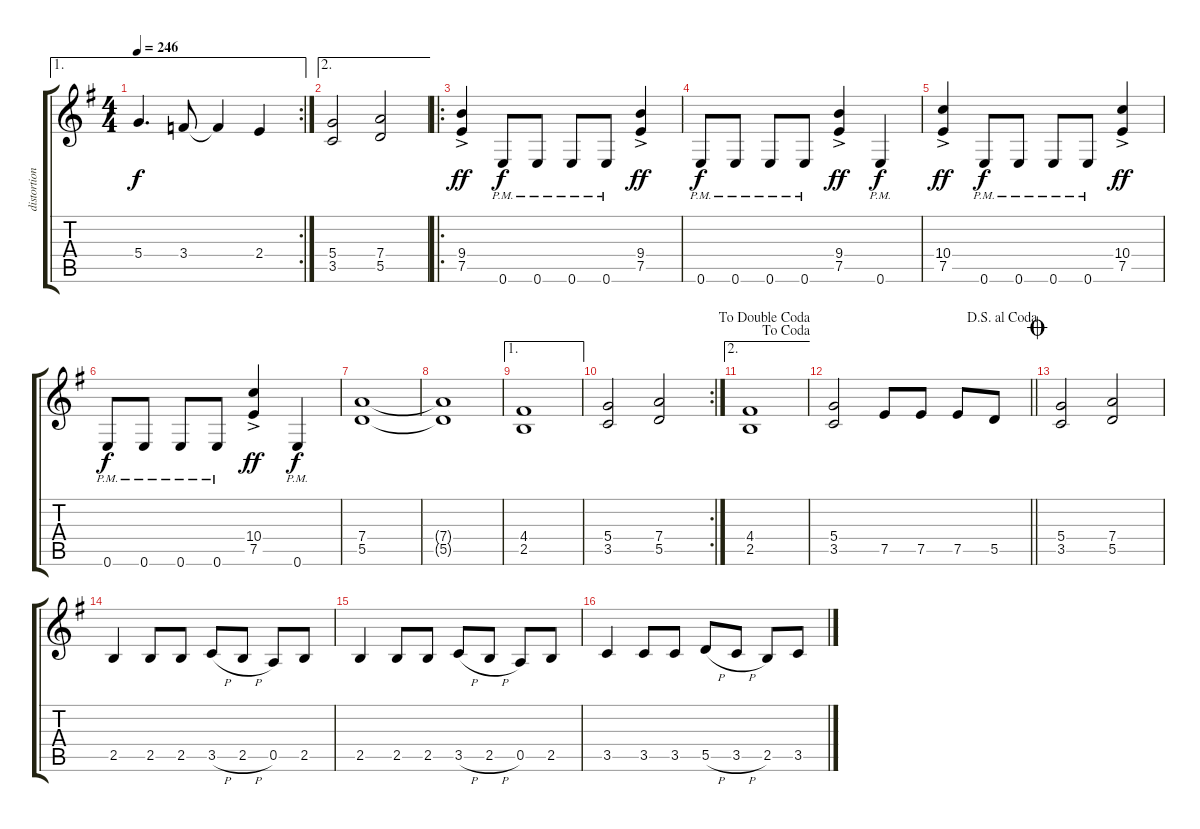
\track ("distortion guitar" "distortion") {instrument distortionguitar}
\staff {score tabs}
\tuning (E4 B3 G3 D3 A2 E2) {hide}
\ae 1
\rc 2
\ts (4 4)
\tempo 246
\clef g2
\ks g
5.4.4{d dy f} 3.4.8 3.4{t}.4 2.4.4 |
\ae 2
(5.4 3.5).2 (7.4 5.5).2 |
\ro
(9.4{ac} 7.5{ac}).4{dy ff} 0.6{pm}.8{dy f} 0.6{pm}.8 0.6{pm}.8 0.6{pm}.8 (9.4{ac} 7.5{ac}).4{dy ff} |
0.6{pm}.8{dy f} 0.6{pm}.8 0.6{pm}.8 0.6{pm}.8 (9.4{ac} 7.5{ac}).4{dy ff} 0.6{pm}.4{dy f} |
(10.4{ac} 7.5{ac}).4{dy ff} 0.6{pm}.8{dy f} 0.6{pm}.8 0.6{pm}.8 0.6{pm}.8 (10.4{ac} 7.5{ac}).4{dy ff} |
0.6{pm}.8{dy f} 0.6{pm}.8 0.6{pm}.8 0.6{pm}.8 (10.4{ac} 7.5{ac}).4{dy ff} 0.6{pm}.4{dy f} |
(7.4 5.5).1 |
(7.4{t} 5.5{t}).1 |
\ae 1
(4.4 2.5).1 |
\rc 2
(5.4 3.5).2 (7.4 5.5).2 |
\ae 2
\jump dacoda
\jump dadoublecoda
(4.4 2.5).1 |
\jump dalsegnoalcoda
\barLineRight lightlight
(5.4 3.5).2 7.5.8 7.5.8 7.5.8 5.5.8 |
\jump coda
(5.4 3.5).2 (7.4 5.5).2 |
2.5.4 2.5.8 2.5.8 3.5{h}.8 2.5{h}.8 0.5.8 2.5.8 |
2.5.4 2.5.8 2.5.8 3.5{h}.8 2.5{h}.8 0.5.8 2.5.8 |
3.5.4 3.5.8 3.5.8 5.5{h}.8 3.5{h}.8 2.5.8 3.5.8
